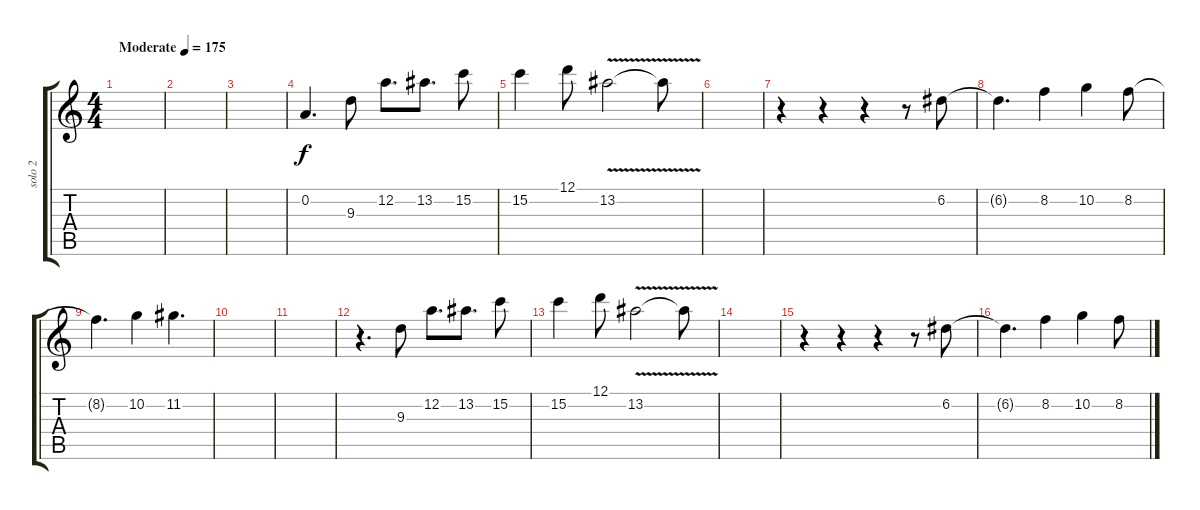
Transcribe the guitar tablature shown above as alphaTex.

\track ("solo 2" "solo 2") {instrument overdrivenguitar}
\staff {score tabs}
\tuning (D4 A3 F3 C3 G2 C2) {hide}
\ts (4 4)
\tempo (175 "Moderate")
\clef g2
\ks c
|
|
|
0.2.4{d} 9.3.8 12.2.8{d} 13.2.8{d} 15.2.8 |
15.2.4 12.1.8 13.2{v}.2 13.2{t}.8 |
|
r.4 r.4 r.4 r.8 6.2.8 |
6.2{t}.4{d} 8.2.4 10.2.4 8.2.8 |
8.2{t}.4{d} 10.2.4 11.2.4{d} |
|
|
r.4{d} 9.3.8 12.2.8{d} 13.2.8{d} 15.2.8 |
15.2.4 12.1.8 13.2{v}.2 13.2{t}.8 |
|
r.4 r.4 r.4 r.8 6.2.8 |
6.2{t}.4{d} 8.2.4 10.2.4 8.2.8
